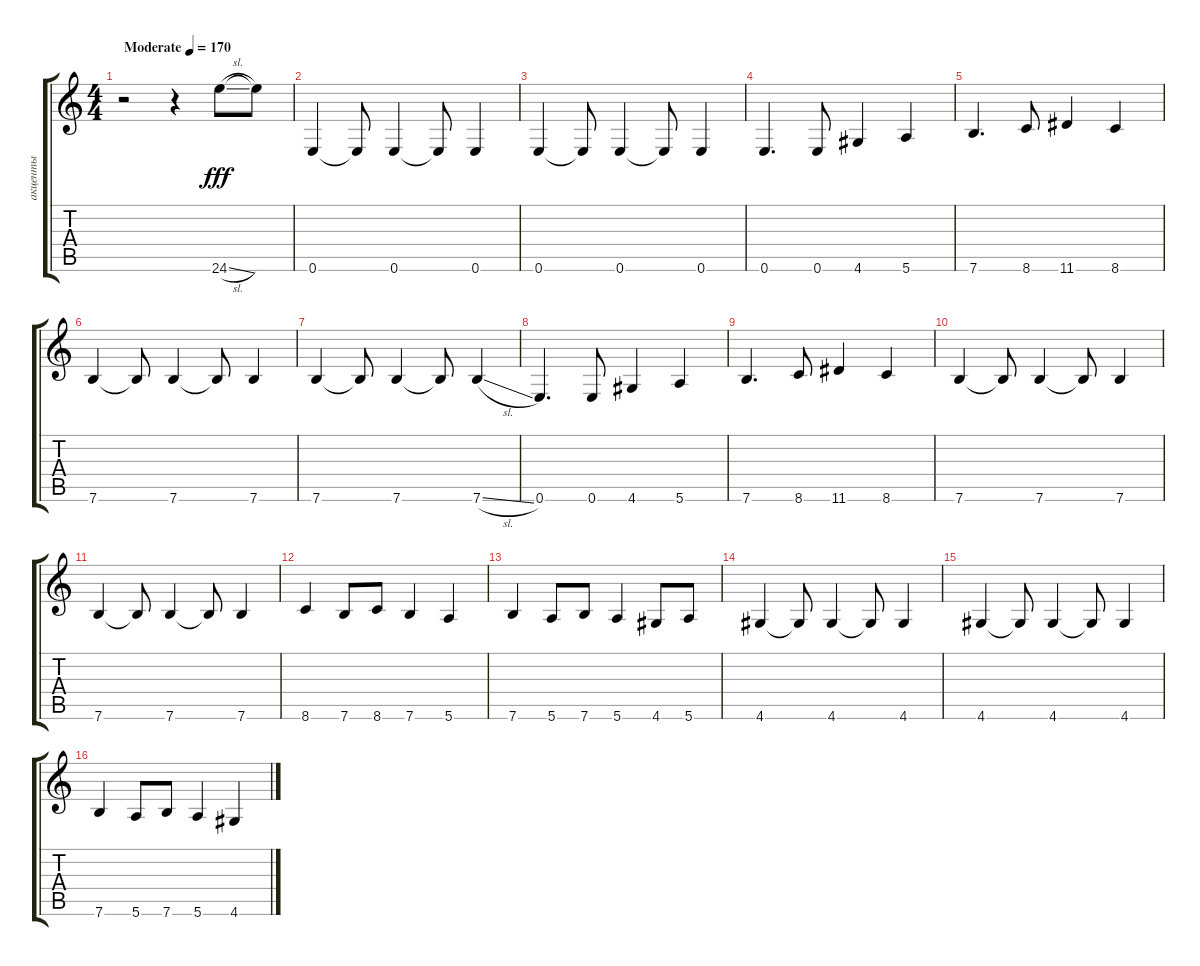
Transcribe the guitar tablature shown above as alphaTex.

\track ("акценты" "акценты") {instrument acousticguitarsteel}
\staff {score tabs}
\tuning (E4 B3 G3 D3 A2 E2) {hide}
\ts (4 4)
\tempo (170 "Moderate")
\clef g2
\ks c
r.2{dy fff instrument acousticguitarsteel} r.4 24.6{sl}.8 24.6{t}.8 |
0.6.4 0.6{t}.8 0.6.4 0.6{t}.8 0.6.4 |
0.6.4 0.6{t}.8 0.6.4 0.6{t}.8 0.6.4 |
0.6.4{d} 0.6.8 4.6.4 5.6.4 |
7.6.4{d} 8.6.8 11.6.4 8.6.4 |
7.6.4 7.6{t}.8 7.6.4 7.6{t}.8 7.6.4 |
7.6.4 7.6{t}.8 7.6.4 7.6{t}.8 7.6{sl}.4 |
0.6.4{d} 0.6.8 4.6.4 5.6.4 |
7.6.4{d} 8.6.8 11.6.4 8.6.4 |
7.6.4 7.6{t}.8 7.6.4 7.6{t}.8 7.6.4 |
7.6.4 7.6{t}.8 7.6.4 7.6{t}.8 7.6.4 |
8.6.4 7.6.8 8.6.8 7.6.4 5.6.4 |
7.6.4 5.6.8 7.6.8 5.6.4 4.6.8 5.6.8 |
4.6.4 4.6{t}.8 4.6.4 4.6{t}.8 4.6.4 |
4.6.4 4.6{t}.8 4.6.4 4.6{t}.8 4.6.4 |
7.6.4 5.6.8 7.6.8 5.6.4 4.6.4
